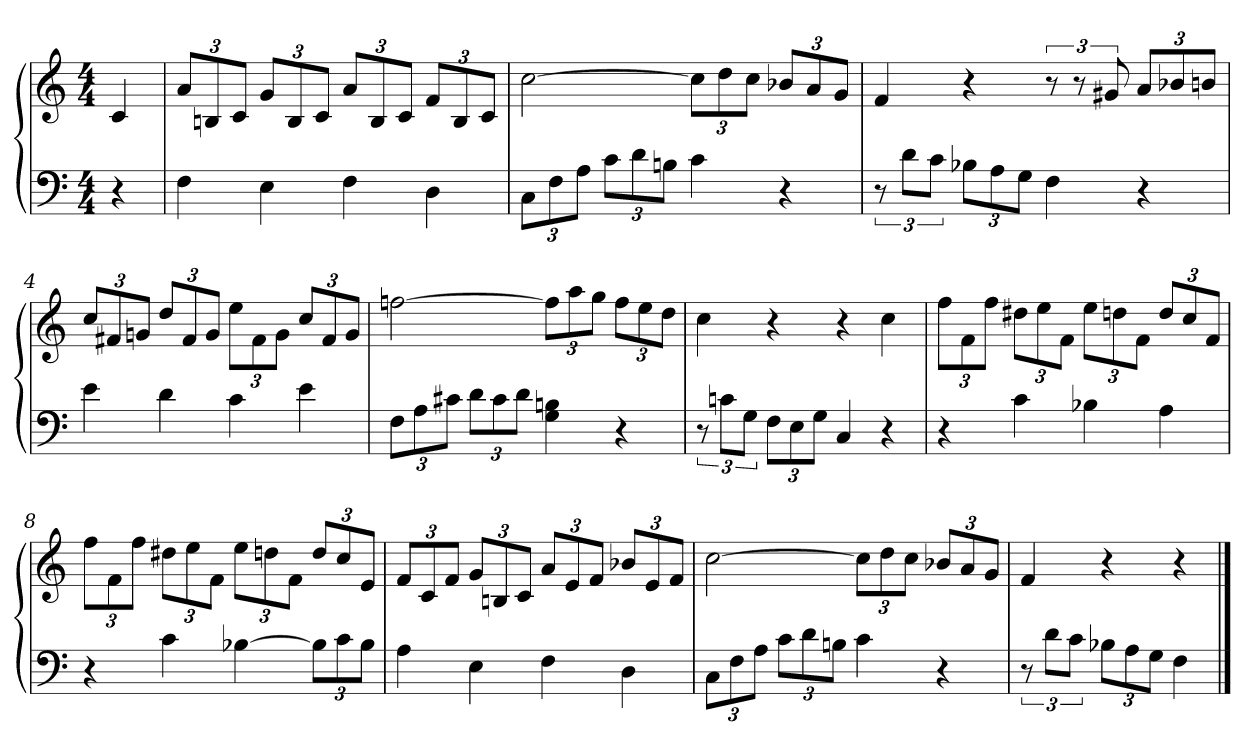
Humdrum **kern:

**kern	**kern
*part1	*part1
*staff2	*staff1
*M4/4	*M4/4
=	=
4r	4c
=1	=1
4F	12aL
.	12Bn
.	12cJ
4E	12gL
.	12B
.	12cJ
4F	12aL
.	12B
.	12cJ
4D	12fL
.	12B
.	12cJ
=2	=2
12CL	[2cc
12F	.
12AJ	.
12cL	.
12d	.
12BnJ	.
4c	12ccL]
.	12dd
.	12ccJ
4r	12b-XL
.	12a
.	12gJ
=3	=3
12r	4f
12dL	.
12cJ	.
12B-XL	4r
12A	.
12GJ	.
4F	12r
.	12r
.	12g#X
4r	12aL
.	12b-X
.	12bnJ
=4	=4
4e	12ccL
.	12f#X
.	12gnJ
4d	12ddL
.	12f#
.	12gJ
4c	12eeL
.	12f#
.	12gJ
4e	12ccL
.	12f#
.	12gJ
=5	=5
12FL	[2ffn
12A	.
12c#XJ	.
12dL	.
12c#	.
12dJ	.
4G 4Bn	12ffL]
.	12aa
.	12ggJ
4r	12ffL
.	12ee
.	12ddJ
=6	=6
12r	4cc
12cnL	.
12GJ	.
12FL	4r
12E	.
12GJ	.
4C	4r
4r	4cc
=7	=7
4r	12ffL
.	12f
.	12ffJ
4c	12dd#XL
.	12ee
.	12fJ
4B-X	12eeL
.	12ddn
.	12fJ
4A	12ddL
.	12cc
.	12fJ
=8	=8
4r	12ffL
.	12f
.	12ffJ
4c	12dd#XL
.	12ee
.	12fJ
[4B-X	12eeL
.	12ddn
.	12fJ
12B-L]	12ddL
12c	12cc
12B-J	12eJ
=9	=9
4A	12fL
.	12c
.	12fJ
4E	12gL
.	12Bn
.	12cJ
4F	12aL
.	12e
.	12fJ
4D	12b-XL
.	12e
.	12fJ
=10	=10
12CL	[2cc
12F	.
12AJ	.
12cL	.
12d	.
12BnJ	.
4c	12ccL]
.	12dd
.	12ccJ
4r	12b-XL
.	12a
.	12gJ
=11	=11
12r	4f
12dL	.
12cJ	.
12B-XL	4r
12A	.
12GJ	.
4F	4r
==	==
*-	*-
